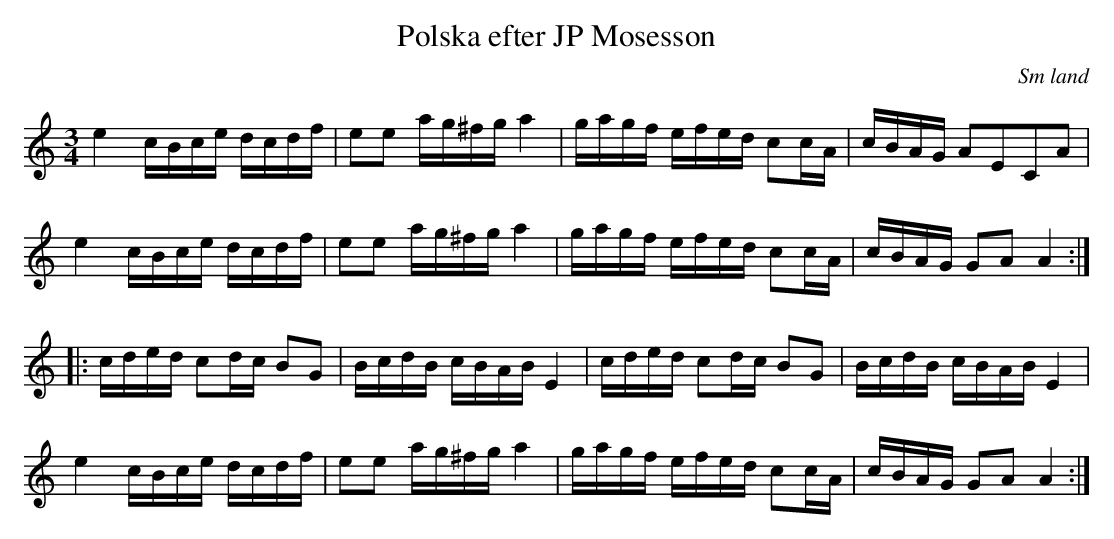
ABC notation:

X:1
T:Polska efter JP Mosesson
O:Sm land
M:3/4
L:1/16
K:Am
e4 cBce dcdf|e2e2 ag^fg a4|gagf efed c2cA|cBAG A2E2C2A2|
e4 cBce dcdf|e2e2 ag^fg a4|gagf efed c2cA|cBAG G2A2 A4:|
|:cded c2dc B2G2|BcdB cBAB E4|cded c2dc B2G2|BcdB cBAB E4|
e4 cBce dcdf|e2e2 ag^fg a4|gagf efed c2cA|cBAG G2A2 A4:|
